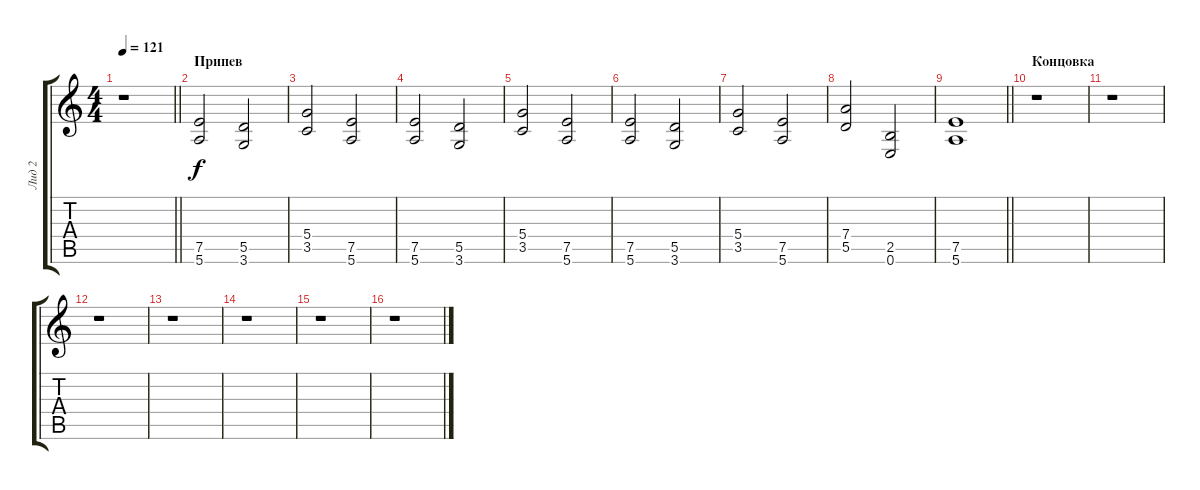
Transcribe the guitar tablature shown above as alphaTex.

\track ("Лид 2" "Лид 2") {instrument distortionguitar}
\staff {score tabs}
\tuning (E4 B3 G3 D3 A2 E2) {hide}
\ts (4 4)
\tempo 121
\clef g2
\barLineRight lightlight
\ks c
r.1{dy f} |
\section ("" "Припев")
(7.5 5.6).2 (5.5 3.6).2 |
(5.4 3.5).2 (7.5 5.6).2 |
(7.5 5.6).2 (5.5 3.6).2 |
(5.4 3.5).2 (7.5 5.6).2 |
(7.5 5.6).2 (5.5 3.6).2 |
(5.4 3.5).2 (7.5 5.6).2 |
(7.4 5.5).2 (2.5 0.6).2 |
\barLineRight lightlight
(7.5 5.6).1 |
\section ("" "Концовка")
r.1 |
r.1 |
r.1 |
r.1 |
r.1 |
r.1 |
r.1
